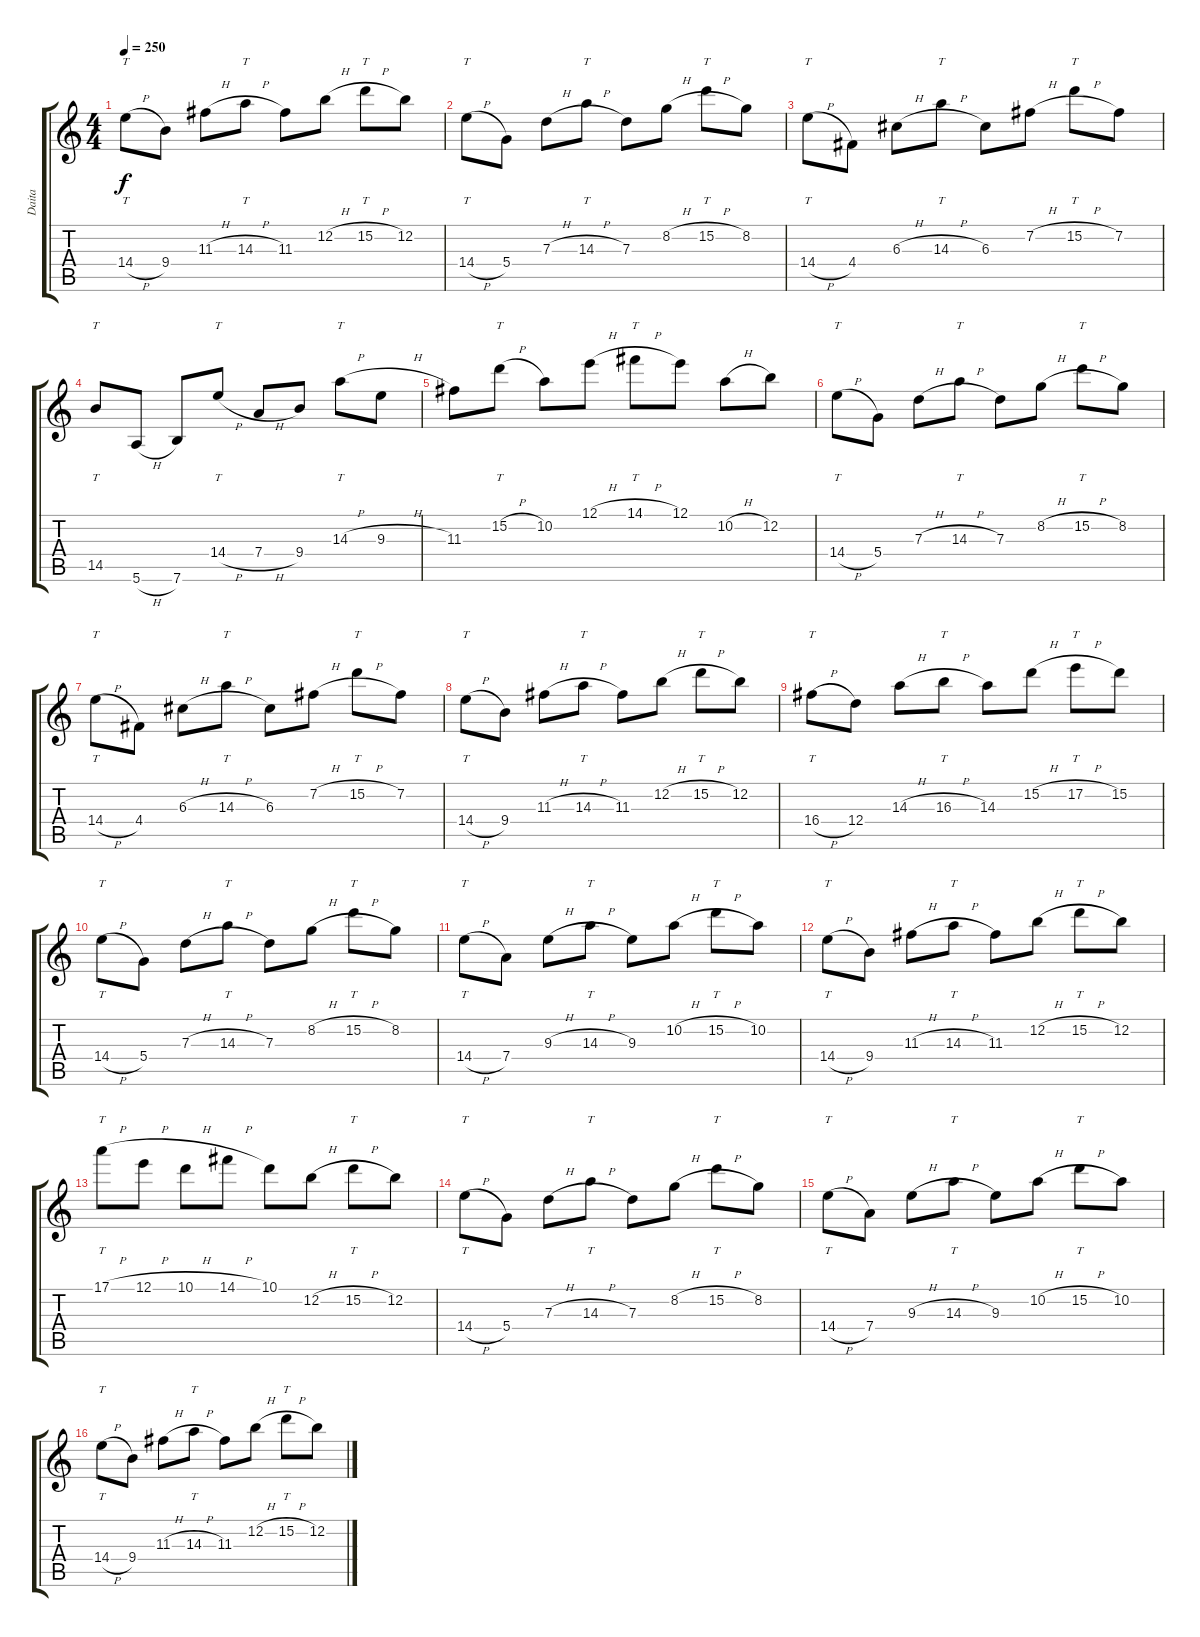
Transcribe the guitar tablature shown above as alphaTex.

\track ("Daita" "Daita") {instrument distortionguitar}
\staff {score tabs}
\tuning (E4 B3 G3 D3 A2 E2) {hide}
\ts (4 4)
\tempo 250
\clef g2
\ks c
14.4{h}.8{tt dy f} 9.4.8 11.3{h}.8 14.3{h}.8{tt} 11.3.8 12.2{h}.8 15.2{h}.8{tt} 12.2.8 |
14.4{h}.8{tt} 5.4.8 7.3{h}.8 14.3{h}.8{tt} 7.3.8 8.2{h}.8 15.2{h}.8{tt} 8.2.8 |
14.4{h}.8{tt} 4.4.8 6.3{h}.8 14.3{h}.8{tt} 6.3.8 7.2{h}.8 15.2{h}.8{tt} 7.2.8 |
14.5.8{tt} 5.6{h}.8 7.6.8 14.4{h}.8{tt} 7.4{h}.8 9.4.8 14.3{h}.8{tt} 9.3{h}.8 |
11.3.8 15.2{h}.8{tt} 10.2.8 12.1{h}.8 14.1{h}.8{tt} 12.1.8 10.2{h}.8 12.2.8 |
14.4{h}.8{tt} 5.4.8 7.3{h}.8 14.3{h}.8{tt} 7.3.8 8.2{h}.8 15.2{h}.8{tt} 8.2.8 |
14.4{h}.8{tt} 4.4.8 6.3{h}.8 14.3{h}.8{tt} 6.3.8 7.2{h}.8 15.2{h}.8{tt} 7.2.8 |
14.4{h}.8{tt} 9.4.8 11.3{h}.8 14.3{h}.8{tt} 11.3.8 12.2{h}.8 15.2{h}.8{tt} 12.2.8 |
16.4{h}.8{tt} 12.4.8 14.3{h}.8 16.3{h}.8{tt} 14.3.8 15.2{h}.8 17.2{h}.8{tt} 15.2.8 |
14.4{h}.8{tt} 5.4.8 7.3{h}.8 14.3{h}.8{tt} 7.3.8 8.2{h}.8 15.2{h}.8{tt} 8.2.8 |
14.4{h}.8{tt} 7.4.8 9.3{h}.8 14.3{h}.8{tt} 9.3.8 10.2{h}.8 15.2{h}.8{tt} 10.2.8 |
14.4{h}.8{tt} 9.4.8 11.3{h}.8 14.3{h}.8{tt} 11.3.8 12.2{h}.8 15.2{h}.8{tt} 12.2.8 |
17.1{h}.8{tt} 12.1{h}.8 10.1{h}.8 14.1{h}.8 10.1.8 12.2{h}.8 15.2{h}.8{tt} 12.2.8 |
14.4{h}.8{tt} 5.4.8 7.3{h}.8 14.3{h}.8{tt} 7.3.8 8.2{h}.8 15.2{h}.8{tt} 8.2.8 |
14.4{h}.8{tt} 7.4.8 9.3{h}.8 14.3{h}.8{tt} 9.3.8 10.2{h}.8 15.2{h}.8{tt} 10.2.8 |
14.4{h}.8{tt} 9.4.8 11.3{h}.8 14.3{h}.8{tt} 11.3.8 12.2{h}.8 15.2{h}.8{tt} 12.2.8
